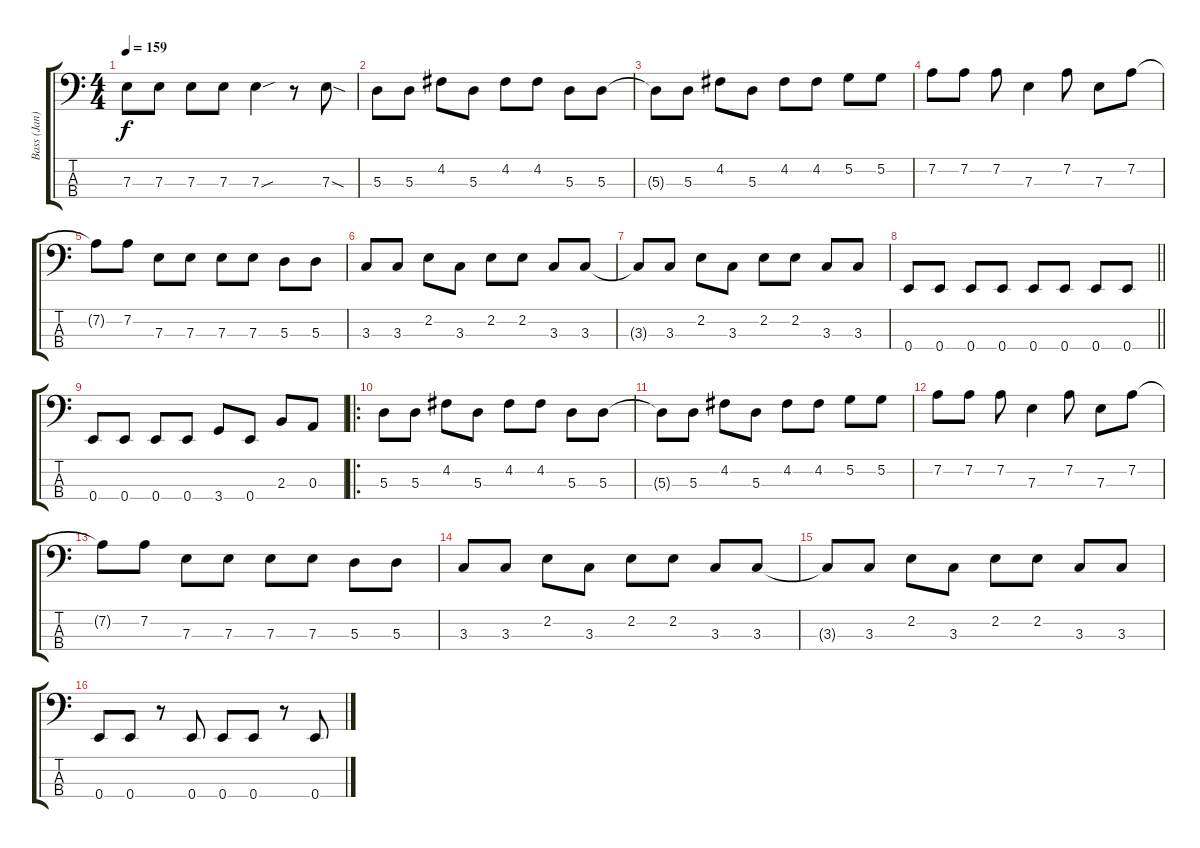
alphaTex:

\track ("Bass (Jan)" "Bass (Jan)") {instrument electricbassfinger}
\staff {score tabs}
\tuning (G2 D2 A1 E1) {hide}
\ts (4 4)
\tempo 159
\clef f4
\ks c
7.3.8{dy f} 7.3.8 7.3.8 7.3.8 7.3{sou}.4 r.8 7.3{sod}.8 |
5.3.8 5.3.8 4.2.8 5.3.8 4.2.8 4.2.8 5.3.8 5.3.8 |
5.3{t}.8 5.3.8 4.2.8 5.3.8 4.2.8 4.2.8 5.2.8 5.2.8 |
7.2.8 7.2.8 7.2.8 7.3.4 7.2.8 7.3.8 7.2.8 |
7.2{t}.8 7.2.8 7.3.8 7.3.8 7.3.8 7.3.8 5.3.8 5.3.8 |
3.3.8 3.3.8 2.2.8 3.3.8 2.2.8 2.2.8 3.3.8 3.3.8 |
3.3{t}.8 3.3.8 2.2.8 3.3.8 2.2.8 2.2.8 3.3.8 3.3.8 |
\barLineRight lightlight
0.4.8 0.4.8 0.4.8 0.4.8 0.4.8 0.4.8 0.4.8 0.4.8 |
0.4.8 0.4.8 0.4.8 0.4.8 3.4.8 0.4.8 2.3.8 0.3.8 |
\ro
5.3.8 5.3.8 4.2.8 5.3.8 4.2.8 4.2.8 5.3.8 5.3.8 |
5.3{t}.8 5.3.8 4.2.8 5.3.8 4.2.8 4.2.8 5.2.8 5.2.8 |
7.2.8 7.2.8 7.2.8 7.3.4 7.2.8 7.3.8 7.2.8 |
7.2{t}.8 7.2.8 7.3.8 7.3.8 7.3.8 7.3.8 5.3.8 5.3.8 |
3.3.8 3.3.8 2.2.8 3.3.8 2.2.8 2.2.8 3.3.8 3.3.8 |
3.3{t}.8 3.3.8 2.2.8 3.3.8 2.2.8 2.2.8 3.3.8 3.3.8 |
0.4.8 0.4.8 r.8 0.4.8 0.4.8 0.4.8 r.8 0.4.8
